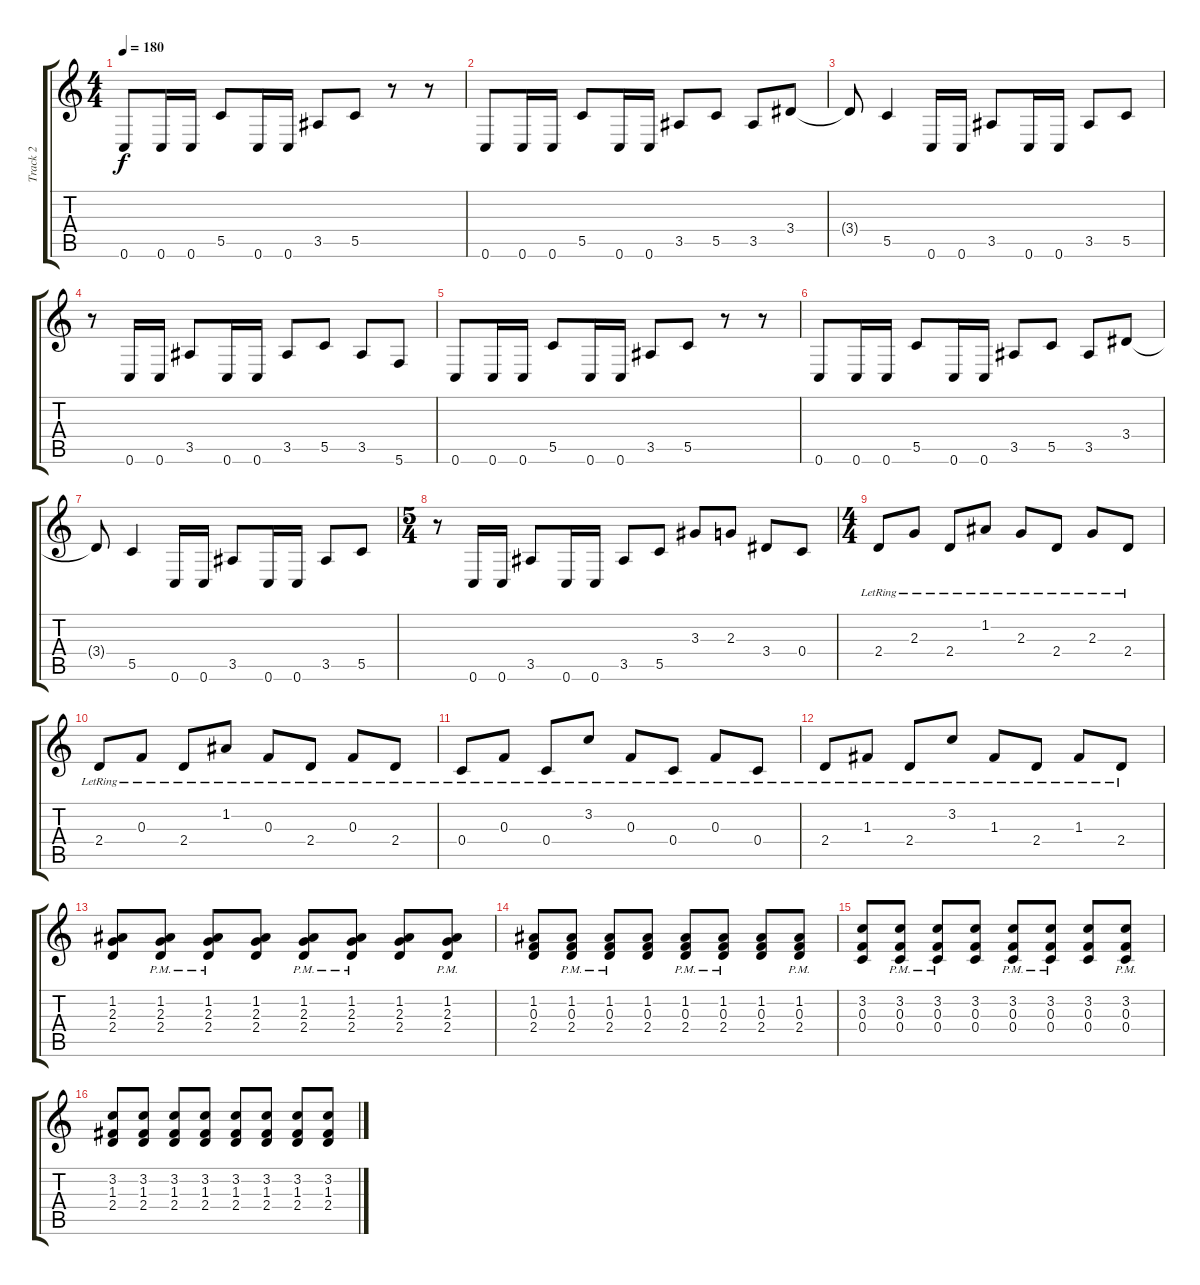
\track ("Track 2" "Track 2") {instrument distortionguitar}
\staff {score tabs}
\tuning (D4 A3 F3 C3 G2 C2) {hide}
\ts (4 4)
\tempo 180
\clef g2
\ks c
0.6.8{dy f} 0.6.16 0.6.16 5.5.8 0.6.16 0.6.16 3.5.8 5.5.8 r.8 r.8 |
0.6.8 0.6.16 0.6.16 5.5.8 0.6.16 0.6.16 3.5.8 5.5.8 3.5.8 3.4.8 |
3.4{t}.8 5.5.4 0.6.16 0.6.16 3.5.8 0.6.16 0.6.16 3.5.8 5.5.8 |
r.8 0.6.16 0.6.16 3.5.8 0.6.16 0.6.16 3.5.8 5.5.8 3.5.8 5.6.8 |
0.6.8 0.6.16 0.6.16 5.5.8 0.6.16 0.6.16 3.5.8 5.5.8 r.8 r.8 |
0.6.8 0.6.16 0.6.16 5.5.8 0.6.16 0.6.16 3.5.8 5.5.8 3.5.8 3.4.8 |
3.4{t}.8 5.5.4 0.6.16 0.6.16 3.5.8 0.6.16 0.6.16 3.5.8 5.5.8 |
\ts (5 4)
r.8 0.6.16 0.6.16 3.5.8 0.6.16 0.6.16 3.5.8 5.5.8 3.3.8 2.3.8 3.4.8 0.4.8 |
\ts (4 4)
2.4{lr}.8 2.3{lr}.8 2.4{lr}.8 1.2{lr}.8 2.3{lr}.8 2.4{lr}.8 2.3{lr}.8 2.4{lr}.8 |
2.4{lr}.8 0.3{lr}.8 2.4{lr}.8 1.2{lr}.8 0.3{lr}.8 2.4{lr}.8 0.3{lr}.8 2.4{lr}.8 |
0.4{lr}.8 0.3{lr}.8 0.4{lr}.8 3.2{lr}.8 0.3{lr}.8 0.4{lr}.8 0.3{lr}.8 0.4{lr}.8 |
2.4{lr}.8 1.3{lr}.8 2.4{lr}.8 3.2{lr}.8 1.3{lr}.8 2.4{lr}.8 1.3{lr}.8 2.4{lr}.8 |
(1.2 2.3 2.4).8 (1.2{pm} 2.3{pm} 2.4{pm}).8 (1.2{pm} 2.3{pm} 2.4{pm}).8 (1.2 2.3 2.4).8 (1.2{pm} 2.3{pm} 2.4{pm}).8 (1.2{pm} 2.3{pm} 2.4{pm}).8 (1.2 2.3 2.4).8 (1.2{pm} 2.3{pm} 2.4{pm}).8 |
(1.2 0.3 2.4).8 (1.2{pm} 0.3{pm} 2.4{pm}).8 (1.2{pm} 0.3{pm} 2.4{pm}).8 (1.2 0.3 2.4).8 (1.2{pm} 0.3{pm} 2.4{pm}).8 (1.2{pm} 0.3{pm} 2.4{pm}).8 (1.2 0.3 2.4).8 (1.2{pm} 0.3{pm} 2.4{pm}).8 |
(3.2 0.3 0.4).8 (3.2{pm} 0.3{pm} 0.4{pm}).8 (3.2{pm} 0.3{pm} 0.4{pm}).8 (3.2 0.3 0.4).8 (3.2{pm} 0.3{pm} 0.4{pm}).8 (3.2{pm} 0.3{pm} 0.4{pm}).8 (3.2 0.3 0.4).8 (3.2{pm} 0.3{pm} 0.4{pm}).8 |
(3.2 1.3 2.4).8 (3.2 1.3 2.4).8 (3.2 1.3 2.4).8 (3.2 1.3 2.4).8 (3.2 1.3 2.4).8 (3.2 1.3 2.4).8 (3.2 1.3 2.4).8 (3.2 1.3 2.4).8
